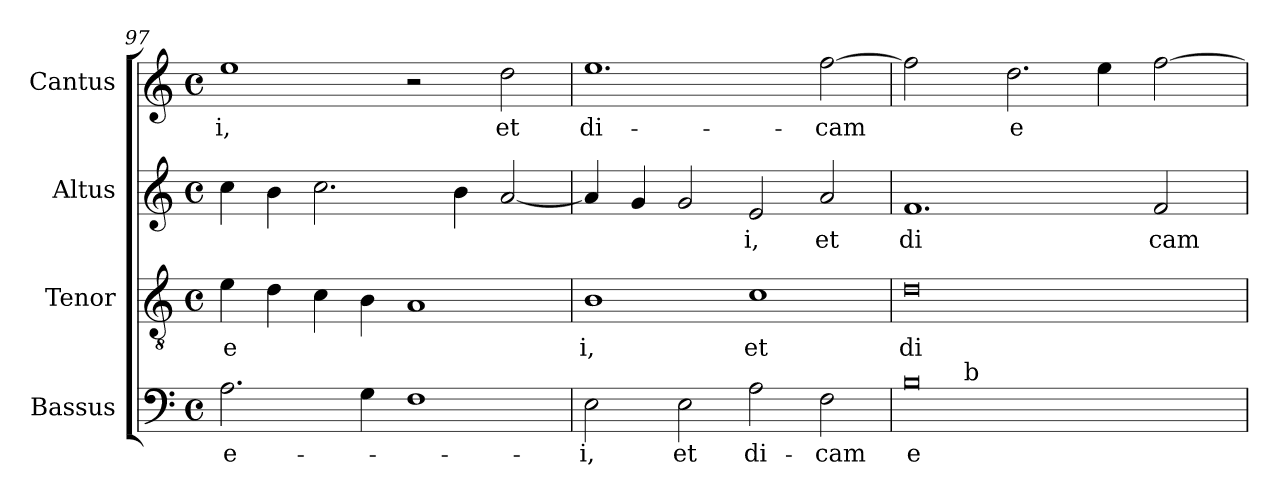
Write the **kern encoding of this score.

**kern	**text	**kern	**text	**kern	**text	**kern	**text
*part4	*part4	*part3	*part3	*part2	*part2	*part1	*part1
*staff4	*staff4	*staff3	*staff3	*staff2	*staff2	*staff1	*staff1
*I"Bassus	*	*I"Tenor	*	*I"Altus	*	*I"Cantus	*
*clefF4	*	*clefGv2	*	*clefG2	*	*clefG2	*
*	*	*	*	*k[]	*	*	*
*	*	*	*	*C:	*	*	*
*M4/4	*	*M4/4	*	*M4/4	*	*M4/4	*
*met(c)	*	*met(c)	*	*met(c)	*	*met(c)	*
=97	=97	=97	=97	=97	=97	=97	=97
!	!LO:LY:b:cj	!	!LO:LY:b:cj	!	!	!	!LO:LY:b:cj
2.A\	e-	4e\	e	4cc\	.	1ee	-i,
.	.	4d\	.	4b\	.	.	.
.	.	4c\	.	2.cc\	.	.	.
4G\	.	4B\	.	.	.	.	.
1F	.	1A	.	.	.	2r	.
.	.	.	.	4b\	.	.	.
!	!	!	!	!	!	!	!LO:LY:b:cj
.	.	.	.	[<2a/	.	2dd\	et
=98	=98	=98	=98	=98	=98	=98	=98
!	!LO:LY:b:cj	!	!LO:LY:b:cj	!	!	!	!LO:LY:b:cj
2E\	-i,	1B	i,	4a/]	.	1.ee	di-
.	.	.	.	4g/	.	.	.
!	!LO:LY:b:cj	!	!	!	!	!	!
2E\	et	.	.	2g/	.	.	.
!	!LO:LY:b:cj	!	!LO:LY:b:cj	!	!LO:LY:b:cj	!	!
2A\	di-	1c	et	2e/	i,	.	.
!	!LO:LY:b:cj	!	!	!	!LO:LY:b:cj	!	!LO:LY:b
2F\	-cam	.	.	2a/	et	[>2ff\	-cam
!!LO:PB:g=z
=99	=99	=99	=99	=99	=99	=99	=99
!	!LO:LY:b:cj	!	!LO:LY:b:cj	!	!LO:LY:b:cj	!	!
*^	*	*	*	*	*	*	*
0B	4ryy	e-	0d	di-	1.f	di	2ff\]	.
.	32ryy	.	.	.	.	.	.	.
!	!LO:TX:a:t=b	!	!	!	!	!	!	!
.	1ryy	.	.	.	.	.	.	.
!	!	!	!	!	!	!	!	!LO:LY:b:cj
.	.	.	.	.	.	.	2.dd\	e
.	.	.	.	.	.	.	4ee\	.
.	2ryy	.	.	.	.	.	.	.
!	!	!	!	!	!	!LO:LY:b:cj	!	!
.	.	.	.	.	2f/	cam	[>2ff\	.
.	8..ryy	.	.	.	.	.	.	.
*v	*v	*	*	*	*	*	*	*
=	=	=	=	=	=	=	=
*-	*-	*-	*-	*-	*-	*-	*-
